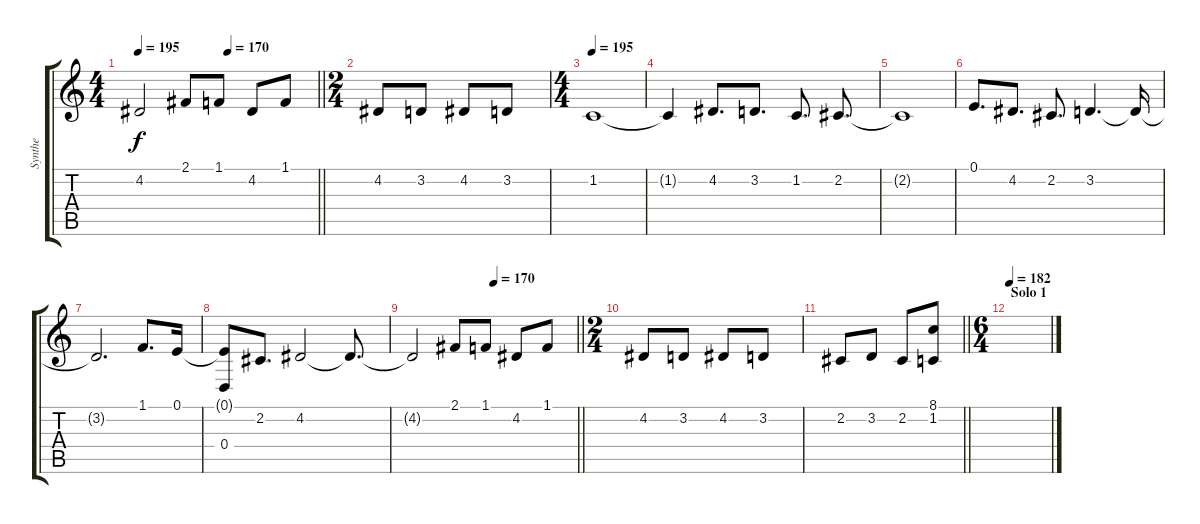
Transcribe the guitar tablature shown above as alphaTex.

\track ("Synthe" "Synthe") {instrument gunshot}
\staff {score tabs}
\tuning (E4 B3 G3 D3 A2 E2) {hide}
\ts (4 4)
\tempo 195
\tempo (170 0.5)
\clef g2
\barLineRight lightlight
\ks c
4.2{t}.2{dy f} 2.1.8 1.1.8 4.2.8 1.1.8 |
\ts (2 4)
4.2.8 3.2.8 4.2.8 3.2.8 |
\ts (4 4)
\tempo 195
1.2.1 |
1.2{t}.4 4.2.8{d} 3.2.8{d} 1.2.8{d} 2.2.8{d} |
2.2{t}.1 |
0.1.8{d} 4.2.8{d} 2.2.8{d} 3.2.4{d} 3.2{t}.16 |
3.2{t}.2{d} 1.1.8{d} 0.1.16 |
(0.1{t} 0.4).8 2.2.8{d} 4.2.2 4.2{t}.8{d} |
\tempo (170 0.5)
\barLineRight lightlight
4.2{t}.2 2.1.8 1.1.8 4.2.8 1.1.8 |
\ts (2 4)
4.2.8 3.2.8 4.2.8 3.2.8 |
\barLineRight lightlight
2.2.8 3.2.8 2.2.8 (8.1 1.2).8 |
\ts (6 4)
\section ("" "Solo 1")
\tempo 182
